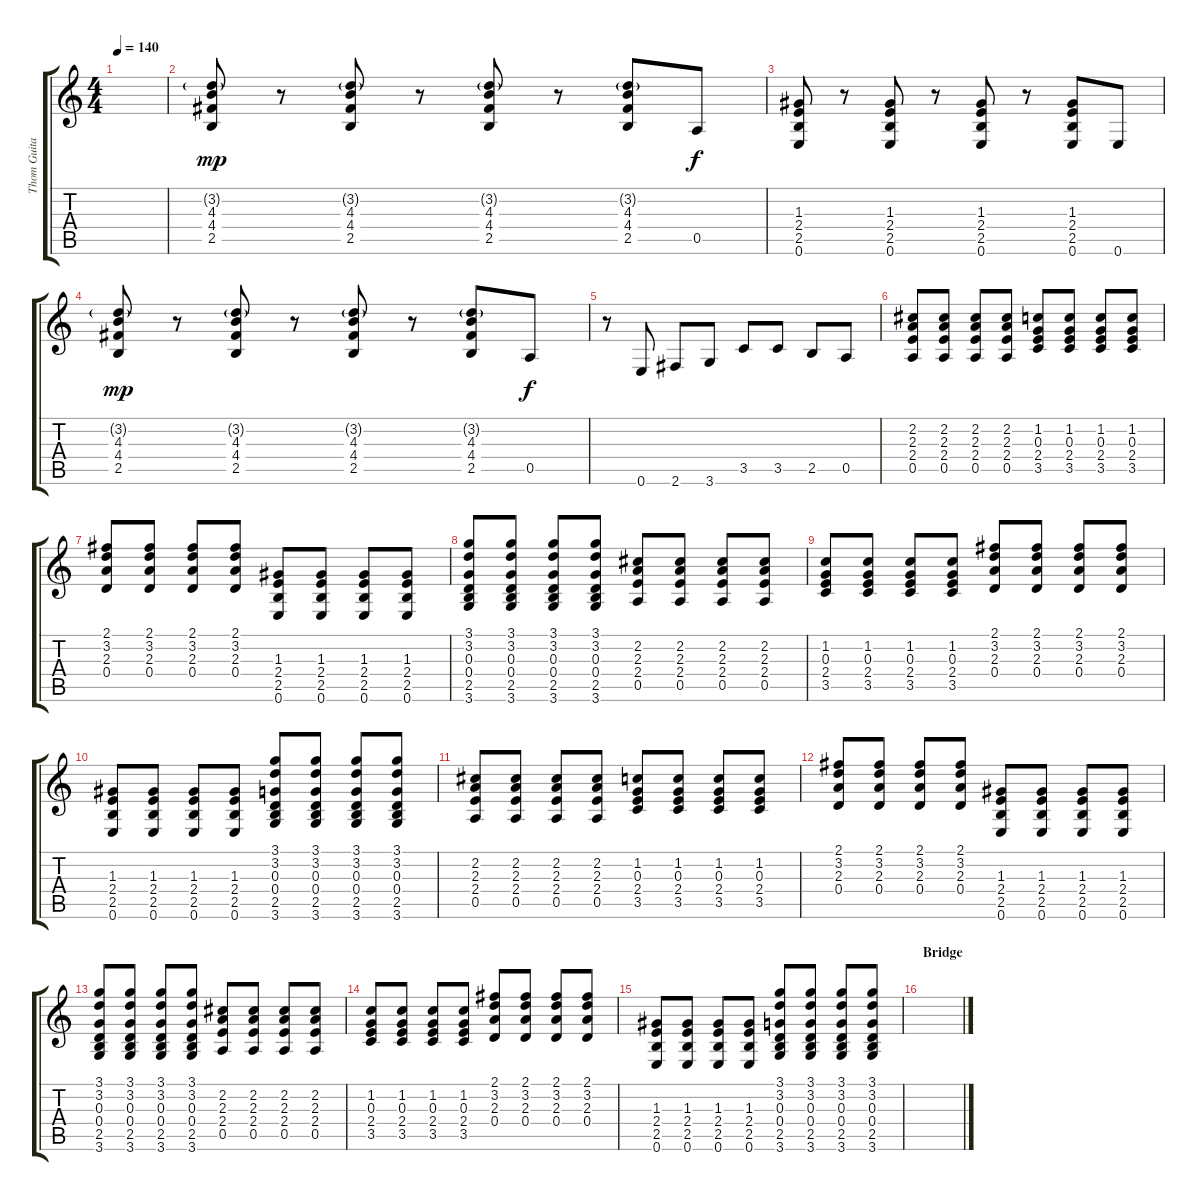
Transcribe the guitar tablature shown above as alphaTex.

\track ("Thom Guitar" "Thom Guita") {instrument electricguitarjazz}
\staff {score tabs}
\tuning (E4 B3 G3 D3 A2 E2) {hide}
\ts (4 4)
\tempo 140
\clef g2
\ks c
|
(3.2{g} 4.3 4.4 2.5).8{dy mp} r.8 (3.2{g} 4.3 4.4 2.5).8 r.8 (3.2{g} 4.3 4.4 2.5).8 r.8 (3.2{g} 4.3 4.4 2.5).8 0.5.8{dy f} |
(1.3 2.4 2.5 0.6).8 r.8 (1.3 2.4 2.5 0.6).8 r.8 (1.3 2.4 2.5 0.6).8 r.8 (1.3 2.4 2.5 0.6).8 0.6.8 |
(3.2{g} 4.3 4.4 2.5).8{dy mp} r.8 (3.2{g} 4.3 4.4 2.5).8 r.8 (3.2{g} 4.3 4.4 2.5).8 r.8 (3.2{g} 4.3 4.4 2.5).8 0.5.8{dy f} |
r.8 0.6.8 2.6.8 3.6.8 3.5.8 3.5.8 2.5.8 0.5.8 |
(2.2 2.3 2.4 0.5).8 (2.2 2.3 2.4 0.5).8 (2.2 2.3 2.4 0.5).8 (2.2 2.3 2.4 0.5).8 (1.2 0.3 2.4 3.5).8 (1.2 0.3 2.4 3.5).8 (1.2 0.3 2.4 3.5).8 (1.2 0.3 2.4 3.5).8 |
(2.1 3.2 2.3 0.4).8 (2.1 3.2 2.3 0.4).8 (2.1 3.2 2.3 0.4).8 (2.1 3.2 2.3 0.4).8 (1.3 2.4 2.5 0.6).8 (1.3 2.4 2.5 0.6).8 (1.3 2.4 2.5 0.6).8 (1.3 2.4 2.5 0.6).8 |
(3.1 3.2 0.3 0.4 2.5 3.6).8 (3.1 3.2 0.3 0.4 2.5 3.6).8 (3.1 3.2 0.3 0.4 2.5 3.6).8 (3.1 3.2 0.3 0.4 2.5 3.6).8 (2.2 2.3 2.4 0.5).8 (2.2 2.3 2.4 0.5).8 (2.2 2.3 2.4 0.5).8 (2.2 2.3 2.4 0.5).8 |
(1.2 0.3 2.4 3.5).8 (1.2 0.3 2.4 3.5).8 (1.2 0.3 2.4 3.5).8 (1.2 0.3 2.4 3.5).8 (2.1 3.2 2.3 0.4).8 (2.1 3.2 2.3 0.4).8 (2.1 3.2 2.3 0.4).8 (2.1 3.2 2.3 0.4).8 |
(1.3 2.4 2.5 0.6).8 (1.3 2.4 2.5 0.6).8 (1.3 2.4 2.5 0.6).8 (1.3 2.4 2.5 0.6).8 (3.1 3.2 0.3 0.4 2.5 3.6).8 (3.1 3.2 0.3 0.4 2.5 3.6).8 (3.1 3.2 0.3 0.4 2.5 3.6).8 (3.1 3.2 0.3 0.4 2.5 3.6).8 |
(2.2 2.3 2.4 0.5).8 (2.2 2.3 2.4 0.5).8 (2.2 2.3 2.4 0.5).8 (2.2 2.3 2.4 0.5).8 (1.2 0.3 2.4 3.5).8 (1.2 0.3 2.4 3.5).8 (1.2 0.3 2.4 3.5).8 (1.2 0.3 2.4 3.5).8 |
(2.1 3.2 2.3 0.4).8 (2.1 3.2 2.3 0.4).8 (2.1 3.2 2.3 0.4).8 (2.1 3.2 2.3 0.4).8 (1.3 2.4 2.5 0.6).8 (1.3 2.4 2.5 0.6).8 (1.3 2.4 2.5 0.6).8 (1.3 2.4 2.5 0.6).8 |
(3.1 3.2 0.3 0.4 2.5 3.6).8 (3.1 3.2 0.3 0.4 2.5 3.6).8 (3.1 3.2 0.3 0.4 2.5 3.6).8 (3.1 3.2 0.3 0.4 2.5 3.6).8 (2.2 2.3 2.4 0.5).8 (2.2 2.3 2.4 0.5).8 (2.2 2.3 2.4 0.5).8 (2.2 2.3 2.4 0.5).8 |
(1.2 0.3 2.4 3.5).8 (1.2 0.3 2.4 3.5).8 (1.2 0.3 2.4 3.5).8 (1.2 0.3 2.4 3.5).8 (2.1 3.2 2.3 0.4).8 (2.1 3.2 2.3 0.4).8 (2.1 3.2 2.3 0.4).8 (2.1 3.2 2.3 0.4).8 |
(1.3 2.4 2.5 0.6).8 (1.3 2.4 2.5 0.6).8 (1.3 2.4 2.5 0.6).8 (1.3 2.4 2.5 0.6).8 (3.1 3.2 0.3 0.4 2.5 3.6).8 (3.1 3.2 0.3 0.4 2.5 3.6).8 (3.1 3.2 0.3 0.4 2.5 3.6).8 (3.1 3.2 0.3 0.4 2.5 3.6).8 |
\section ("" "Bridge")
